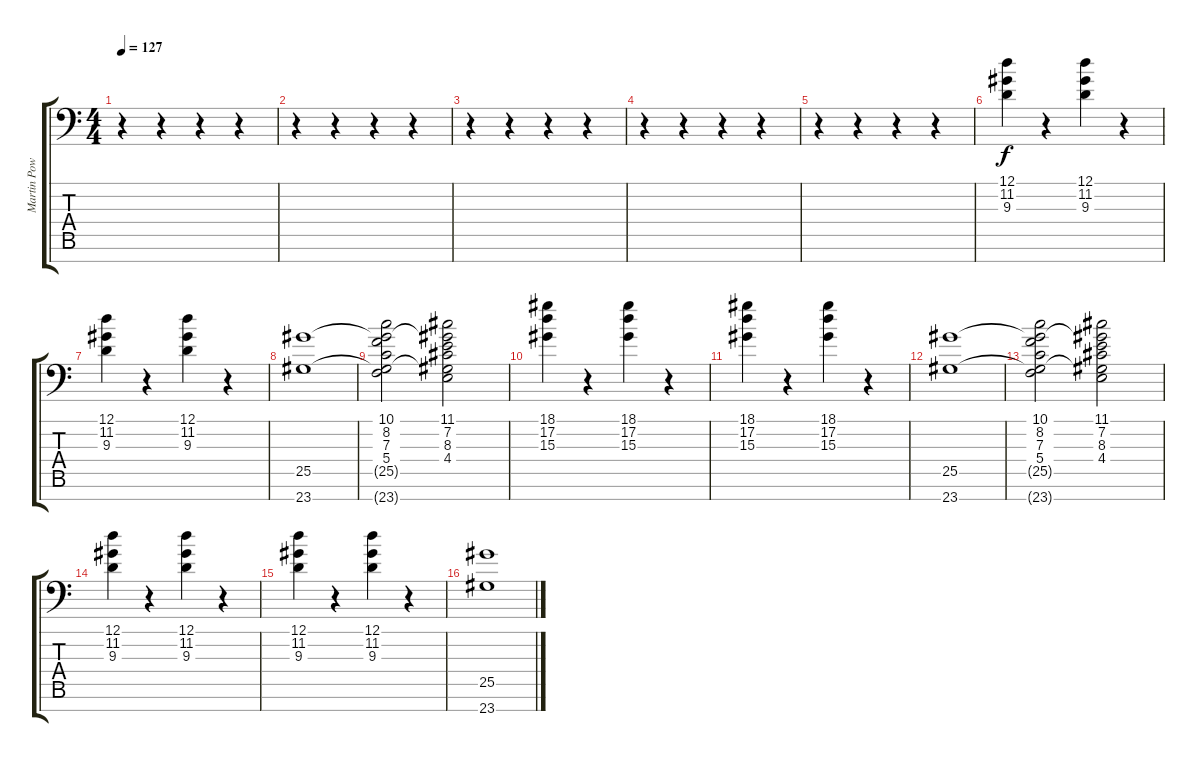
\track ("Martin Powell - Choir" "Martin Pow") {instrument choiraahs}
\staff {score tabs}
\tuning (D4 A3 F3 C3 G2 D2 A1) {hide}
\ts (4 4)
\tempo 127
\clef f4
\ks c
r.4{dy f} r.4 r.4 r.4 |
r.4 r.4 r.4 r.4 |
r.4 r.4 r.4 r.4 |
r.4 r.4 r.4 r.4 |
r.4 r.4 r.4 r.4 |
(12.1 11.2 9.3).4 r.4 (12.1 11.2 9.3).4 r.4 |
(12.1 11.2 9.3).4 r.4 (12.1 11.2 9.3).4 r.4 |
(25.5 23.7).1 |
(10.1 8.2 7.3 5.4 25.5{t} 23.7{t}).2 (11.1 7.2 8.3 4.4 25.5{t} 23.7{t}).2 |
(18.1 17.2 15.3).4 r.4 (18.1 17.2 15.3).4 r.4 |
(18.1 17.2 15.3).4 r.4 (18.1 17.2 15.3).4 r.4 |
(25.5 23.7).1 |
(10.1 8.2 7.3 5.4 25.5{t} 23.7{t}).2 (11.1 7.2 8.3 4.4 25.5{t} 23.7{t}).2 |
(12.1 11.2 9.3).4 r.4 (12.1 11.2 9.3).4 r.4 |
(12.1 11.2 9.3).4 r.4 (12.1 11.2 9.3).4 r.4 |
(25.5 23.7).1
